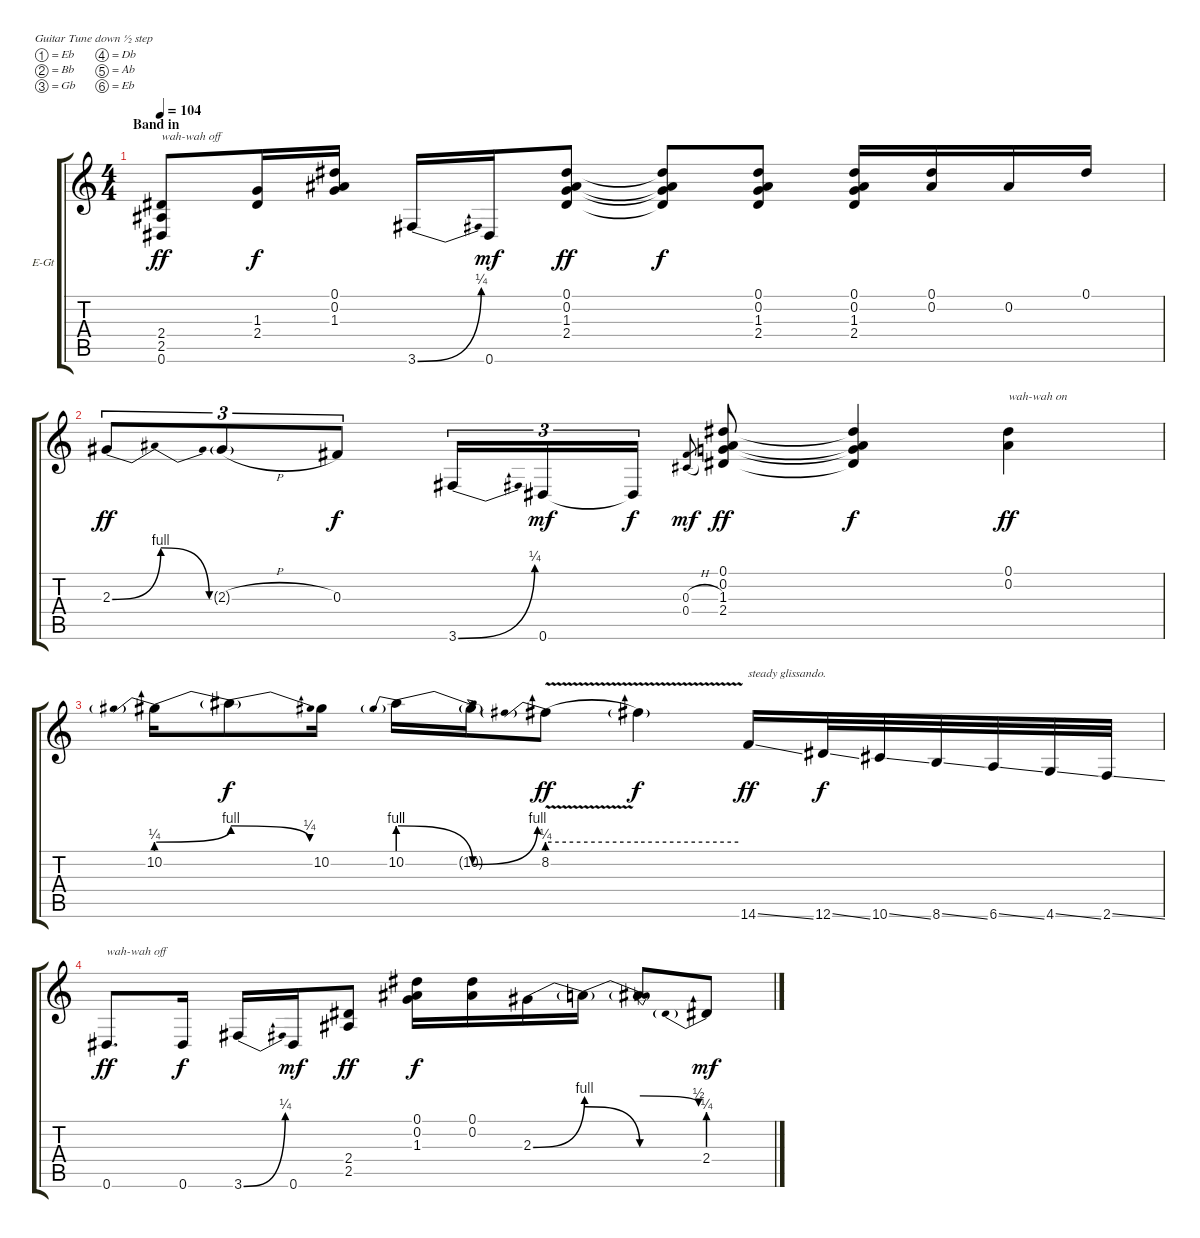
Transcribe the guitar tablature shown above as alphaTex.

\bracketExtendMode groupsimilarinstruments
\firstSystemTrackNameOrientation horizontal
\otherSystemsTrackNameOrientation horizontal
\track ("Guitar (Jimi Hendrix)" "E-Gt") {instrument overdrivenguitar}
\staff {score tabs}
\tuning (Eb4 Bb3 Gb3 Db3 Ab2 Eb2)
\ts (4 4)
\section ("" "Band in")
\tempo 104
\clef g2
\ks c
(2.4 2.5 0.6).8{txt "wah-wah off" dy ff} (1.3 2.4).16{dy f} (0.1 0.2 1.3).16 3.6{be (bend 0 0 60 1)}.16 0.6.16{dy mf} (0.1 0.2 1.3 2.4).8{dy ff} (0.1{t} 0.2{t} 1.3{t} 2.4{t}).8{dy f} (0.1 0.2 1.3 2.4).8 (0.1 0.2 1.3 2.4).16 (0.1 0.2).16 0.2.16 0.1.16 |
2.3{be (bendrelease 0 0 30 4 30 4 60 0)}.8{tu (3 2) dy ff} 2.3{h g}.8{tu (3 2)} 0.3.8{tu (3 2) dy f} 3.6{be (bend 0 0 60 1)}.16{tu (3 2)} 0.6.16{tu (3 2) dy mf} 0.6{t}.16{tu (3 2) dy f} (0.3{h} 0.4{h}).8{gr dy mf} (0.1 0.2 1.3 2.4).8{dy ff} (0.1{t} 0.2{t} 1.3{t} 2.4{t}).4{dy f} (0.1 0.2).4{txt "wah-wah on" dy ff} |
10.2{be (prebendbend 0 1 60 4)}.16 10.2{be (release 0 4 60 1) t}.8{dy f} 10.2.16 10.2{be (prebendrelease 0 4 60 0)}.16 10.2{be (bend 0 0 60 4) t}.16 8.2{be (prebend 0 1 60 1) v}.8{dy ff} 8.2{be (hold 0 1 60 1) t}.4{dy f} 14.6{ss}.16{txt "steady glissando." dy ff} 12.6{ss}.32{dy f} 10.6{ss}.32 8.6{ss}.32 6.6{ss}.32 4.6{ss}.32 2.6{ss}.32 |
0.6.8{d txt "wah-wah off" dy ff} 0.6.16{dy f} 3.6{be (bend 0 0 60 1)}.16 0.6.16{dy mf} (2.4 2.5).8{dy ff} (0.1 0.2 1.3).16{dy f} (0.1 0.2).16 2.3{be (bend 0 0 60 4)}.16 2.3{be (release 0 2 60 0) t}.16 2.3{be (release 0 4 60 2) t}.8 2.4{be (prebend 0 1 60 1)}.8{dy mf}
